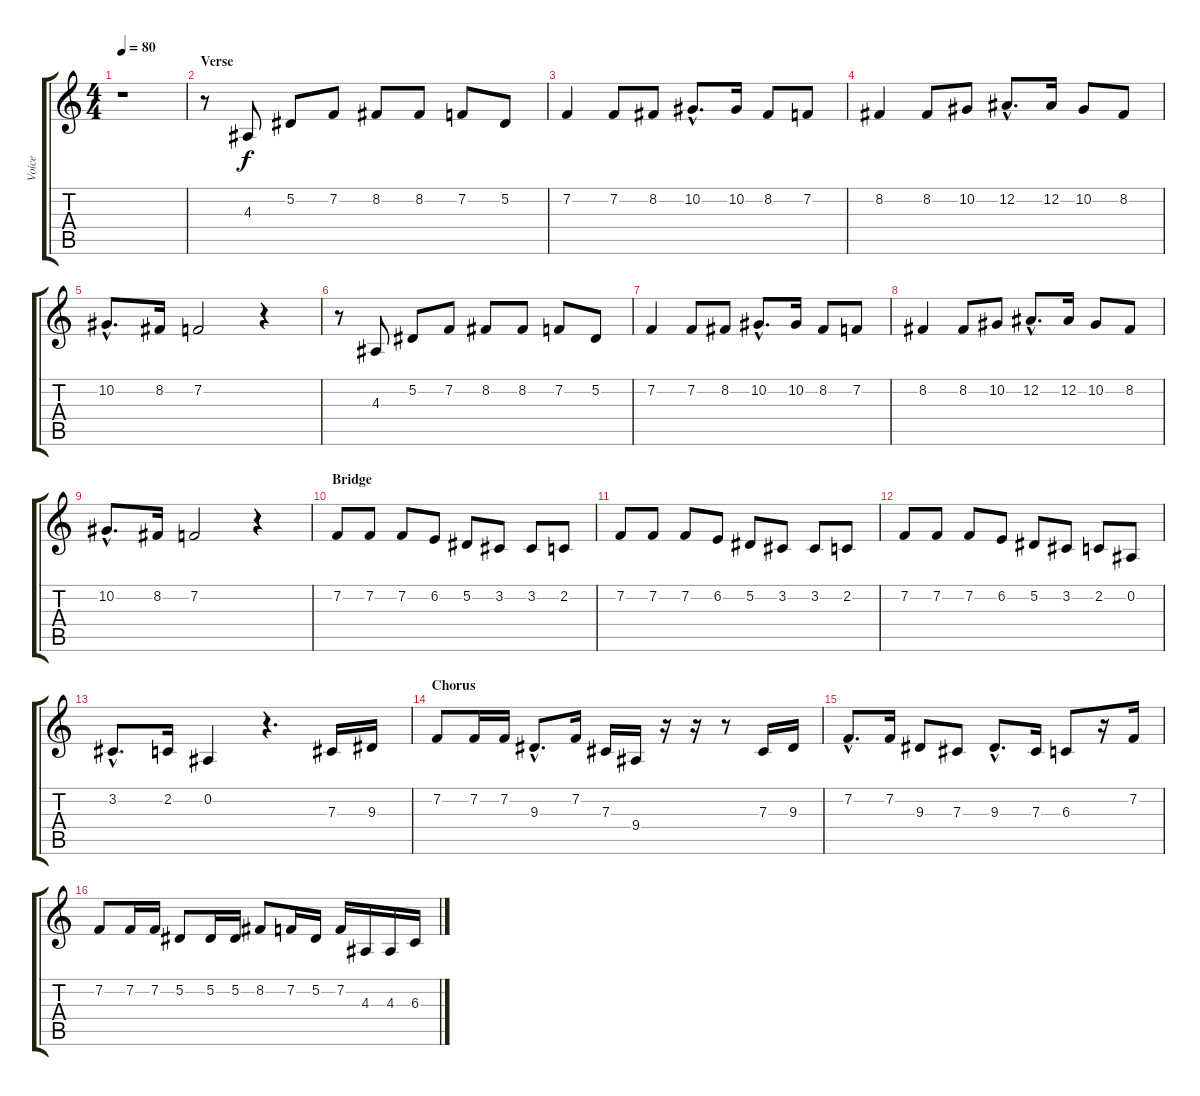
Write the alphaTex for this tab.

\track ("Voice" "Voice") {instrument trumpet}
\staff {score tabs}
\tuning (Eb4 Bb3 Gb3 Db3 Ab2 Db2) {hide}
\ts (4 4)
\tempo 80
\clef g2
\ks c
r.1{dy f} |
\section ("" "Verse")
r.8 4.3.8 5.2.8 7.2.8 8.2.8 8.2.8 7.2.8 5.2.8 |
7.2.4 7.2.8 8.2.8 10.2{hac}.8{d} 10.2.16 8.2.8 7.2.8 |
8.2.4 8.2.8 10.2.8 12.2{hac}.8{d} 12.2.16 10.2.8 8.2.8 |
10.2{hac}.8{d} 8.2.16 7.2.2 r.4 |
r.8 4.3.8 5.2.8 7.2.8 8.2.8 8.2.8 7.2.8 5.2.8 |
7.2.4 7.2.8 8.2.8 10.2{hac}.8{d} 10.2.16 8.2.8 7.2.8 |
8.2.4 8.2.8 10.2.8 12.2{hac}.8{d} 12.2.16 10.2.8 8.2.8 |
10.2{hac}.8{d} 8.2.16 7.2.2 r.4 |
\section ("" "Bridge")
7.2.8 7.2.8 7.2.8 6.2.8 5.2.8 3.2.8 3.2.8 2.2.8 |
7.2.8 7.2.8 7.2.8 6.2.8 5.2.8 3.2.8 3.2.8 2.2.8 |
7.2.8 7.2.8 7.2.8 6.2.8 5.2.8 3.2.8 2.2.8 0.2.8 |
3.2{hac}.8{d} 2.2.16 0.2.4 r.4{d} 7.3.16 9.3.16 |
\section ("" "Chorus")
7.2.8 7.2.16 7.2.16 9.3{hac}.8{d} 7.2.16 7.3.16 9.4.16 r.16 r.16 r.8 7.3.16 9.3.16 |
7.2{hac}.8{d} 7.2.16 9.3.8 7.3.8 9.3{hac}.8{d} 7.3.16 6.3.8 r.16 7.2.16 |
7.2.8 7.2.16 7.2.16 5.2.8 5.2.16 5.2.16 8.2.8 7.2.16 5.2.16 7.2.16 4.3.16 4.3.16 6.3.16
